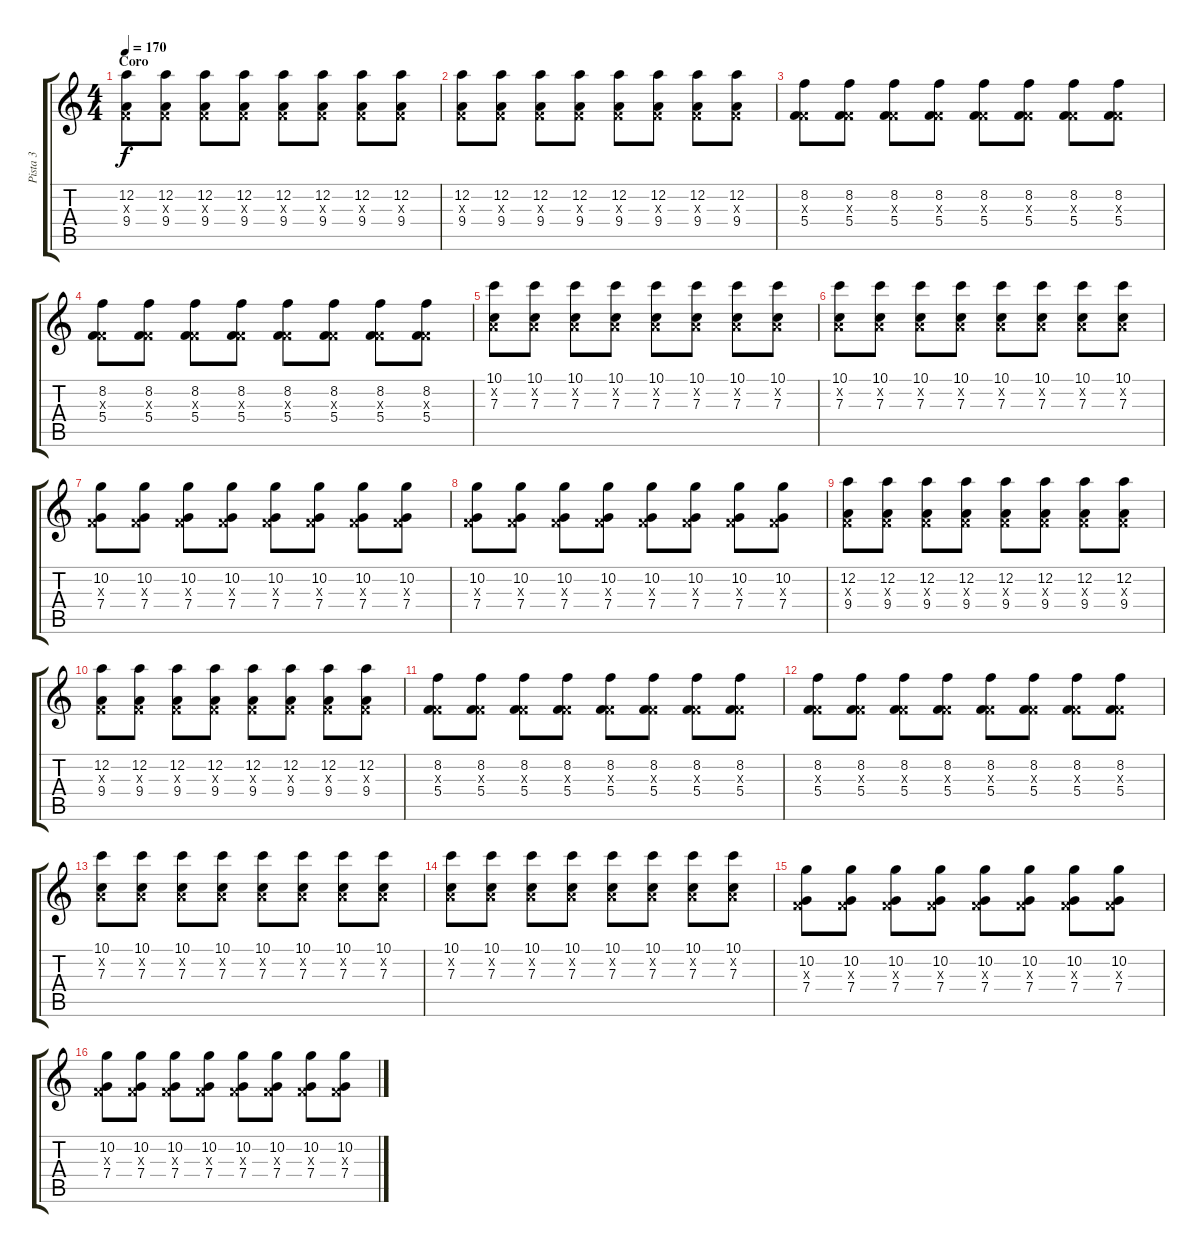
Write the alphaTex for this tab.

\track ("Pista 3" "Pista 3") {instrument distortionguitar}
\staff {score tabs}
\tuning (D4 A3 F3 C3 G2 C2) {hide}
\ts (4 4)
\section ("" "Coro")
\tempo 170
\clef g2
\ks c
(12.2 0.3{x} 9.4).8{dy f} (12.2 0.3{x} 9.4).8 (12.2 0.3{x} 9.4).8 (12.2 0.3{x} 9.4).8 (12.2 0.3{x} 9.4).8 (12.2 0.3{x} 9.4).8 (12.2 0.3{x} 9.4).8 (12.2 0.3{x} 9.4).8 |
(12.2 0.3{x} 9.4).8 (12.2 0.3{x} 9.4).8 (12.2 0.3{x} 9.4).8 (12.2 0.3{x} 9.4).8 (12.2 0.3{x} 9.4).8 (12.2 0.3{x} 9.4).8 (12.2 0.3{x} 9.4).8 (12.2 0.3{x} 9.4).8 |
(8.2 0.3{x} 5.4).8 (8.2 0.3{x} 5.4).8 (8.2 0.3{x} 5.4).8 (8.2 0.3{x} 5.4).8 (8.2 0.3{x} 5.4).8 (8.2 0.3{x} 5.4).8 (8.2 0.3{x} 5.4).8 (8.2 0.3{x} 5.4).8 |
(8.2 0.3{x} 5.4).8 (8.2 0.3{x} 5.4).8 (8.2 0.3{x} 5.4).8 (8.2 0.3{x} 5.4).8 (8.2 0.3{x} 5.4).8 (8.2 0.3{x} 5.4).8 (8.2 0.3{x} 5.4).8 (8.2 0.3{x} 5.4).8 |
(10.1 0.2{x} 7.3).8 (10.1 0.2{x} 7.3).8 (10.1 0.2{x} 7.3).8 (10.1 0.2{x} 7.3).8 (10.1 0.2{x} 7.3).8 (10.1 0.2{x} 7.3).8 (10.1 0.2{x} 7.3).8 (10.1 0.2{x} 7.3).8 |
(10.1 0.2{x} 7.3).8 (10.1 0.2{x} 7.3).8 (10.1 0.2{x} 7.3).8 (10.1 0.2{x} 7.3).8 (10.1 0.2{x} 7.3).8 (10.1 0.2{x} 7.3).8 (10.1 0.2{x} 7.3).8 (10.1 0.2{x} 7.3).8 |
(10.2 0.3{x} 7.4).8 (10.2 0.3{x} 7.4).8 (10.2 0.3{x} 7.4).8 (10.2 0.3{x} 7.4).8 (10.2 0.3{x} 7.4).8 (10.2 0.3{x} 7.4).8 (10.2 0.3{x} 7.4).8 (10.2 0.3{x} 7.4).8 |
(10.2 0.3{x} 7.4).8 (10.2 0.3{x} 7.4).8 (10.2 0.3{x} 7.4).8 (10.2 0.3{x} 7.4).8 (10.2 0.3{x} 7.4).8 (10.2 0.3{x} 7.4).8 (10.2 0.3{x} 7.4).8 (10.2 0.3{x} 7.4).8 |
(12.2 0.3{x} 9.4).8 (12.2 0.3{x} 9.4).8 (12.2 0.3{x} 9.4).8 (12.2 0.3{x} 9.4).8 (12.2 0.3{x} 9.4).8 (12.2 0.3{x} 9.4).8 (12.2 0.3{x} 9.4).8 (12.2 0.3{x} 9.4).8 |
(12.2 0.3{x} 9.4).8 (12.2 0.3{x} 9.4).8 (12.2 0.3{x} 9.4).8 (12.2 0.3{x} 9.4).8 (12.2 0.3{x} 9.4).8 (12.2 0.3{x} 9.4).8 (12.2 0.3{x} 9.4).8 (12.2 0.3{x} 9.4).8 |
(8.2 0.3{x} 5.4).8 (8.2 0.3{x} 5.4).8 (8.2 0.3{x} 5.4).8 (8.2 0.3{x} 5.4).8 (8.2 0.3{x} 5.4).8 (8.2 0.3{x} 5.4).8 (8.2 0.3{x} 5.4).8 (8.2 0.3{x} 5.4).8 |
(8.2 0.3{x} 5.4).8 (8.2 0.3{x} 5.4).8 (8.2 0.3{x} 5.4).8 (8.2 0.3{x} 5.4).8 (8.2 0.3{x} 5.4).8 (8.2 0.3{x} 5.4).8 (8.2 0.3{x} 5.4).8 (8.2 0.3{x} 5.4).8 |
(10.1 0.2{x} 7.3).8 (10.1 0.2{x} 7.3).8 (10.1 0.2{x} 7.3).8 (10.1 0.2{x} 7.3).8 (10.1 0.2{x} 7.3).8 (10.1 0.2{x} 7.3).8 (10.1 0.2{x} 7.3).8 (10.1 0.2{x} 7.3).8 |
(10.1 0.2{x} 7.3).8 (10.1 0.2{x} 7.3).8 (10.1 0.2{x} 7.3).8 (10.1 0.2{x} 7.3).8 (10.1 0.2{x} 7.3).8 (10.1 0.2{x} 7.3).8 (10.1 0.2{x} 7.3).8 (10.1 0.2{x} 7.3).8 |
(10.2 0.3{x} 7.4).8 (10.2 0.3{x} 7.4).8 (10.2 0.3{x} 7.4).8 (10.2 0.3{x} 7.4).8 (10.2 0.3{x} 7.4).8 (10.2 0.3{x} 7.4).8 (10.2 0.3{x} 7.4).8 (10.2 0.3{x} 7.4).8 |
(10.2 0.3{x} 7.4).8 (10.2 0.3{x} 7.4).8 (10.2 0.3{x} 7.4).8 (10.2 0.3{x} 7.4).8 (10.2 0.3{x} 7.4).8 (10.2 0.3{x} 7.4).8 (10.2 0.3{x} 7.4).8 (10.2 0.3{x} 7.4).8
